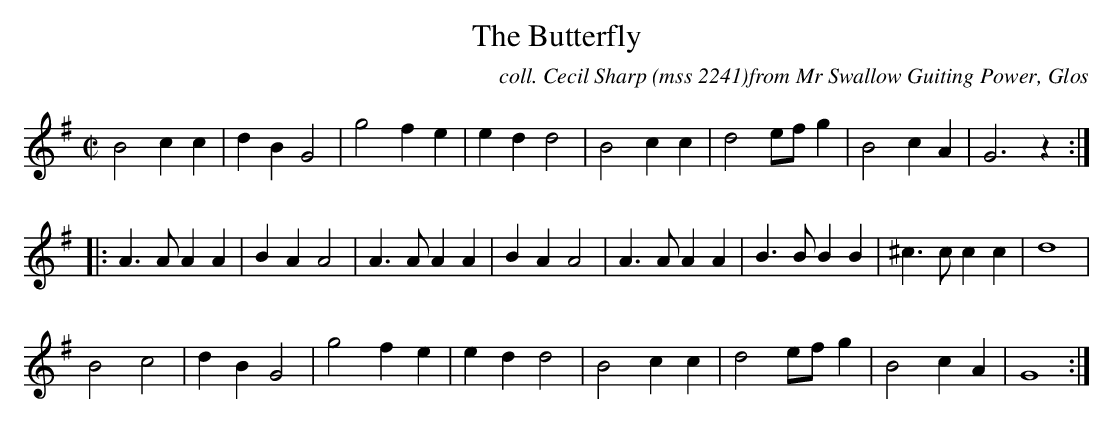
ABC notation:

X:1
T:The Butterfly
M:C|
L:1/4
C:coll. Cecil Sharp (mss 2241)from Mr Swallow Guiting Power, Glos
K:G
B2 cc| dB G2| g2 fe|ed d2| B2 c c| d2 e/f/ g| B2 cA| G3 z :||:
A>A AA|BAA2|A>A AA|BAA2|A>A AA|B>B BB| ^c>c c c|d4|
B2 c2| dB G2|g2 fe| edd2| B2 cc| d2 e/f/ g| B2 cA| G4:|
